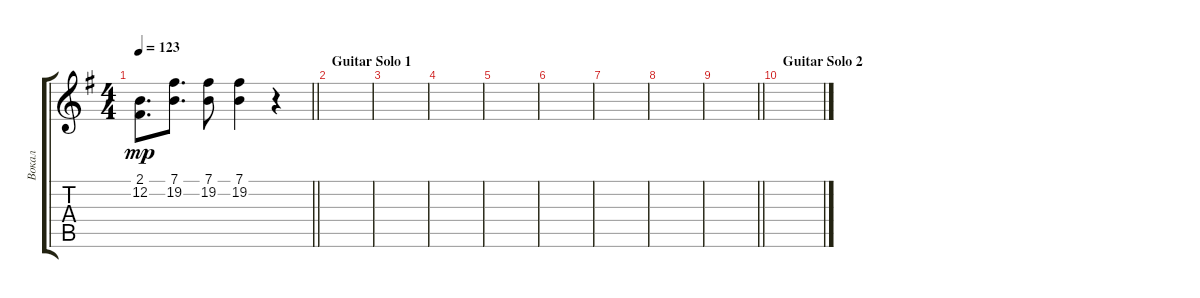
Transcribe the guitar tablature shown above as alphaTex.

\track ("Вокал" "Вокал") {instrument trumpet}
\staff {score tabs}
\tuning (E4 B3 G3 D3 A2 E2) {hide}
\ts (4 4)
\tempo 123
\clef g2
\barLineRight lightlight
\ks eminor
(2.1 12.2).8{d dy mp} (7.1 19.2).8{d} (7.1 19.2).8 (7.1 19.2).4 r.4 |
\section ("" "Guitar Solo 1")
|
|
|
|
|
|
|
\barLineRight lightlight
|
\section ("" "Guitar Solo 2")
